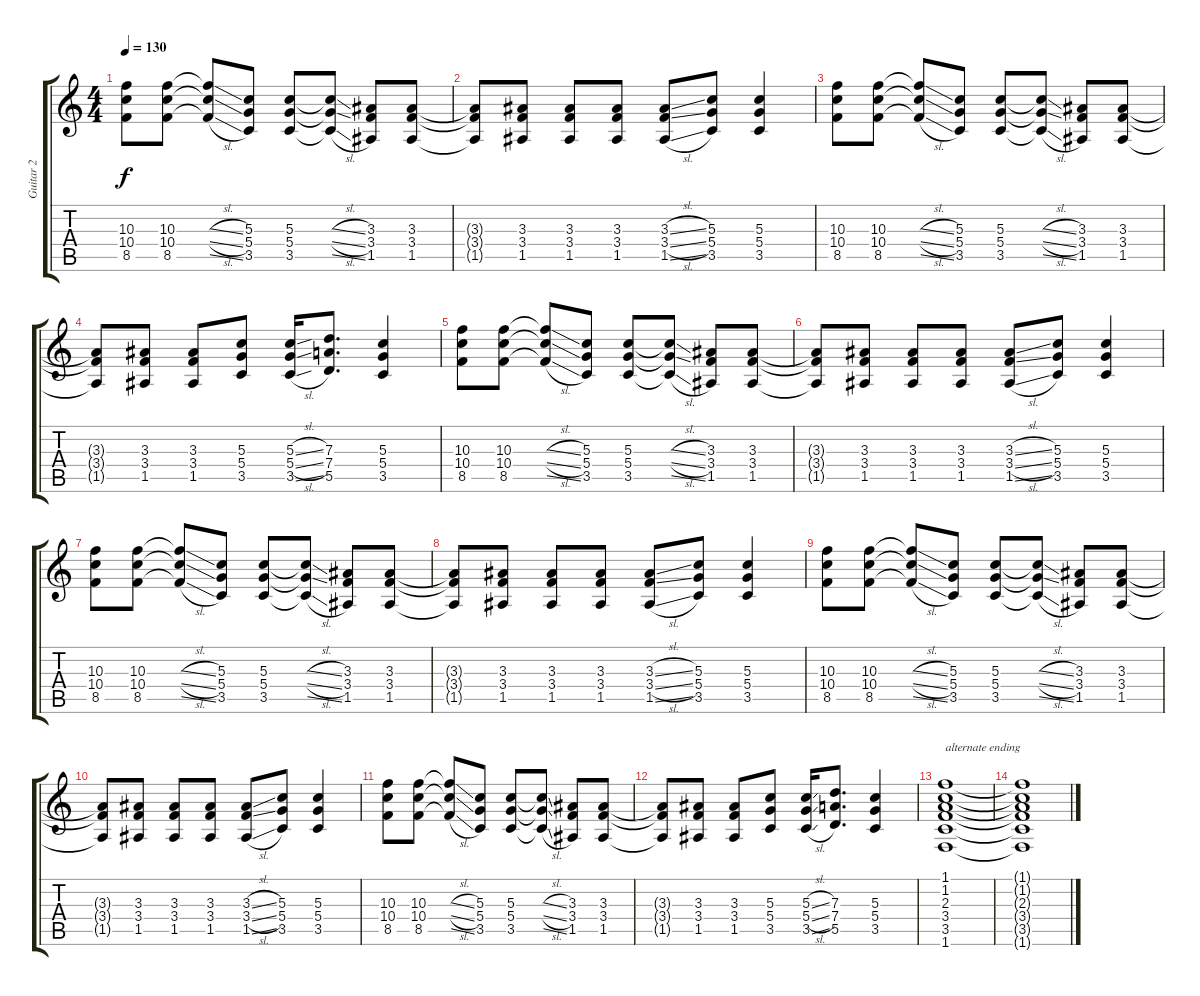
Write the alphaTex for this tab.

\track ("Guitar 2" "Guitar 2") {instrument distortionguitar}
\staff {score tabs}
\tuning (E4 B3 G3 D3 A2 E2) {hide}
\ts (4 4)
\tempo 130
\clef g2
\ks c
(10.3 10.4 8.5).8{dy f} (10.3 10.4 8.5).8 (10.3{sl t} 10.4{sl t} 8.5{sl t}).8 (5.3 5.4 3.5).8 (5.3 5.4 3.5).8 (5.3{sl t} 5.4{sl t} 3.5{sl t}).8 (3.3 3.4 1.5).8 (3.3 3.4 1.5).8 |
(3.3{t} 3.4{t} 1.5{t}).8 (3.3 3.4 1.5).8 (3.3 3.4 1.5).8 (3.3 3.4 1.5).8 (3.3{sl} 3.4{sl} 1.5{sl}).8 (5.3 5.4 3.5).8 (5.3 5.4 3.5).4 |
(10.3 10.4 8.5).8 (10.3 10.4 8.5).8 (10.3{sl t} 10.4{sl t} 8.5{sl t}).8 (5.3 5.4 3.5).8 (5.3 5.4 3.5).8 (5.3{sl t} 5.4{sl t} 3.5{sl t}).8 (3.3 3.4 1.5).8 (3.3 3.4 1.5).8 |
(3.3{t} 3.4{t} 1.5{t}).8 (3.3 3.4 1.5).8 (3.3 3.4 1.5).8 (5.3 5.4 3.5).8 (5.3{sl} 5.4{sl} 3.5{sl}).16 (7.3 7.4 5.5).8{d} (5.3 5.4 3.5).4 |
(10.3 10.4 8.5).8 (10.3 10.4 8.5).8 (10.3{sl t} 10.4{sl t} 8.5{sl t}).8 (5.3 5.4 3.5).8 (5.3 5.4 3.5).8 (5.3{sl t} 5.4{sl t} 3.5{sl t}).8 (3.3 3.4 1.5).8 (3.3 3.4 1.5).8 |
(3.3{t} 3.4{t} 1.5{t}).8 (3.3 3.4 1.5).8 (3.3 3.4 1.5).8 (3.3 3.4 1.5).8 (3.3{sl} 3.4{sl} 1.5{sl}).8 (5.3 5.4 3.5).8 (5.3 5.4 3.5).4 |
(10.3 10.4 8.5).8 (10.3 10.4 8.5).8 (10.3{sl t} 10.4{sl t} 8.5{sl t}).8 (5.3 5.4 3.5).8 (5.3 5.4 3.5).8 (5.3{sl t} 5.4{sl t} 3.5{sl t}).8 (3.3 3.4 1.5).8 (3.3 3.4 1.5).8 |
(3.3{t} 3.4{t} 1.5{t}).8 (3.3 3.4 1.5).8 (3.3 3.4 1.5).8 (3.3 3.4 1.5).8 (3.3{sl} 3.4{sl} 1.5{sl}).8 (5.3 5.4 3.5).8 (5.3 5.4 3.5).4 |
(10.3 10.4 8.5).8 (10.3 10.4 8.5).8 (10.3{sl t} 10.4{sl t} 8.5{sl t}).8 (5.3 5.4 3.5).8 (5.3 5.4 3.5).8 (5.3{sl t} 5.4{sl t} 3.5{sl t}).8 (3.3 3.4 1.5).8 (3.3 3.4 1.5).8 |
(3.3{t} 3.4{t} 1.5{t}).8 (3.3 3.4 1.5).8 (3.3 3.4 1.5).8 (3.3 3.4 1.5).8 (3.3{sl} 3.4{sl} 1.5{sl}).8 (5.3 5.4 3.5).8 (5.3 5.4 3.5).4 |
(10.3 10.4 8.5).8 (10.3 10.4 8.5).8 (10.3{sl t} 10.4{sl t} 8.5{sl t}).8 (5.3 5.4 3.5).8 (5.3 5.4 3.5).8 (5.3{sl t} 5.4{sl t} 3.5{sl t}).8 (3.3 3.4 1.5).8 (3.3 3.4 1.5).8 |
(3.3{t} 3.4{t} 1.5{t}).8 (3.3 3.4 1.5).8 (3.3 3.4 1.5).8 (5.3 5.4 3.5).8 (5.3{sl} 5.4{sl} 3.5{sl}).16 (7.3 7.4 5.5).8{d} (5.3 5.4 3.5).4 |
(1.1 1.2 2.3 3.4 3.5 1.6).1{txt "alternate ending"} |
(1.1{t} 1.2{t} 2.3{t} 3.4{t} 3.5{t} 1.6{t}).1
